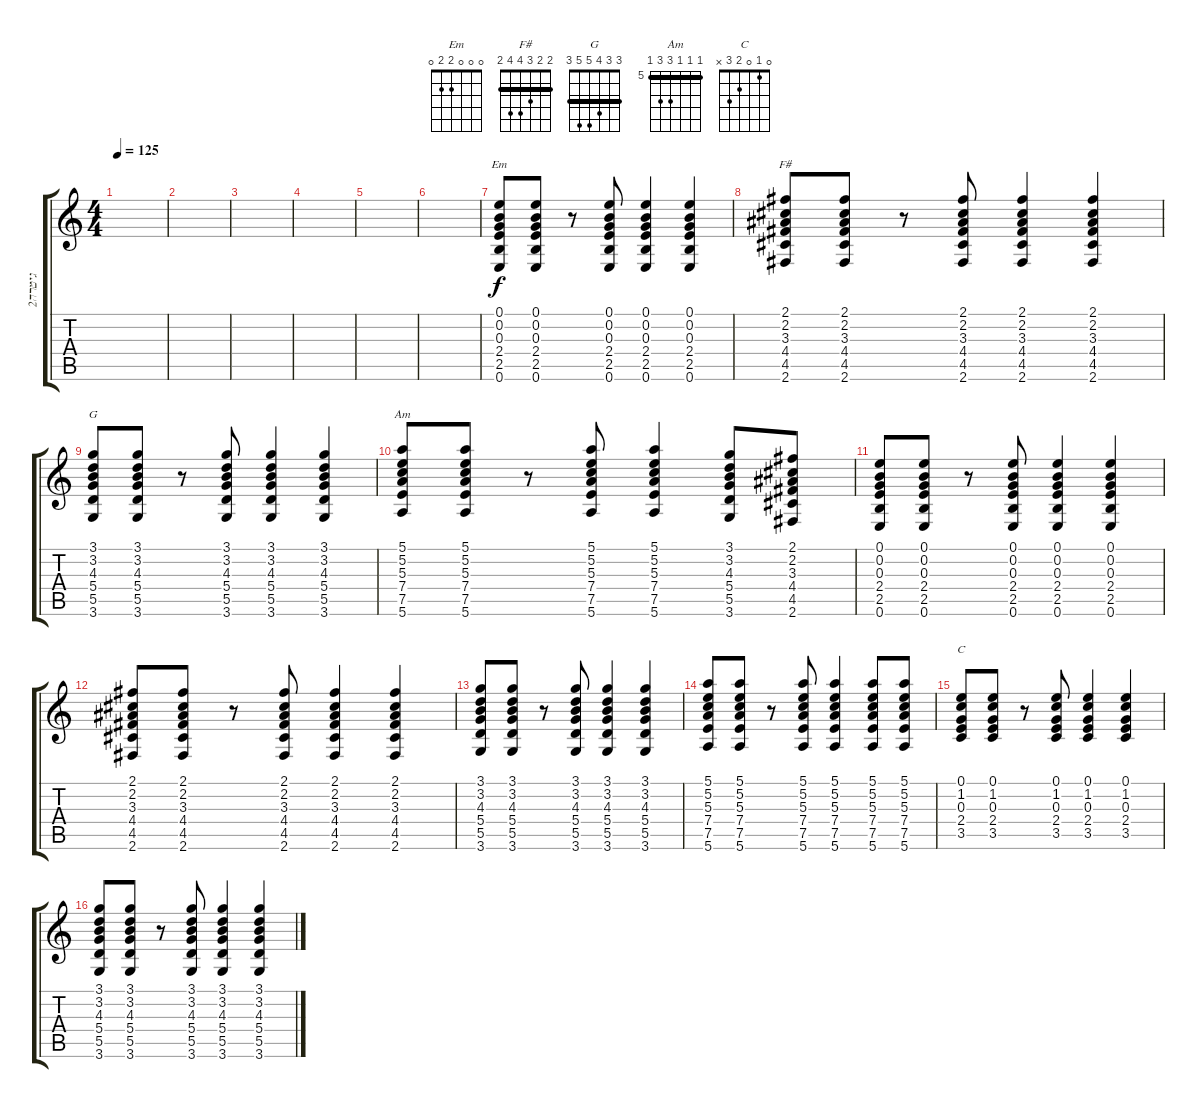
\track ("גיטרה2" "גיטרה2") {instrument acousticguitarsteel}
\staff {score tabs}
\tuning (E4 B3 G3 D3 A2 E2) {hide}
\chord ("Em" 0 0 0 2 2 0)
\chord ("F#" 2 2 3 4 4 2) {barre 2}
\chord ("G" 3 3 4 5 5 3) {barre 3}
\chord ("Am" 5 5 5 7 7 5) {firstfret 5 barre 5}
\chord ("C" 0 1 0 2 3 x)
\ts (4 4)
\tempo 125
\clef g2
\ks c
|
|
|
|
|
|
(0.1 0.2 0.3 2.4 2.5 0.6).8{ch "Em"} (0.1 0.2 0.3 2.4 2.5 0.6).8 r.8 (0.1 0.2 0.3 2.4 2.5 0.6).8 (0.1 0.2 0.3 2.4 2.5 0.6).4 (0.1 0.2 0.3 2.4 2.5 0.6).4 |
(2.1 2.2 3.3 4.4 4.5 2.6).8{ch "F#"} (2.1 2.2 3.3 4.4 4.5 2.6).8 r.8 (2.1 2.2 3.3 4.4 4.5 2.6).8 (2.1 2.2 3.3 4.4 4.5 2.6).4 (2.1 2.2 3.3 4.4 4.5 2.6).4 |
(3.1 3.2 4.3 5.4 5.5 3.6).8{ch "G"} (3.1 3.2 4.3 5.4 5.5 3.6).8 r.8 (3.1 3.2 4.3 5.4 5.5 3.6).8 (3.1 3.2 4.3 5.4 5.5 3.6).4 (3.1 3.2 4.3 5.4 5.5 3.6).4 |
(5.1 5.2 5.3 7.4 7.5 5.6).8{ch "Am"} (5.1 5.2 5.3 7.4 7.5 5.6).8 r.8 (5.1 5.2 5.3 7.4 7.5 5.6).8 (5.1 5.2 5.3 7.4 7.5 5.6).4 (3.1 3.2 4.3 5.4 5.5 3.6).8 (2.1 2.2 3.3 4.4 4.5 2.6).8 |
(0.1 0.2 0.3 2.4 2.5 0.6).8 (0.1 0.2 0.3 2.4 2.5 0.6).8 r.8 (0.1 0.2 0.3 2.4 2.5 0.6).8 (0.1 0.2 0.3 2.4 2.5 0.6).4 (0.1 0.2 0.3 2.4 2.5 0.6).4 |
(2.1 2.2 3.3 4.4 4.5 2.6).8 (2.1 2.2 3.3 4.4 4.5 2.6).8 r.8 (2.1 2.2 3.3 4.4 4.5 2.6).8 (2.1 2.2 3.3 4.4 4.5 2.6).4 (2.1 2.2 3.3 4.4 4.5 2.6).4 |
(3.1 3.2 4.3 5.4 5.5 3.6).8 (3.1 3.2 4.3 5.4 5.5 3.6).8 r.8 (3.1 3.2 4.3 5.4 5.5 3.6).8 (3.1 3.2 4.3 5.4 5.5 3.6).4 (3.1 3.2 4.3 5.4 5.5 3.6).4 |
(5.1 5.2 5.3 7.4 7.5 5.6).8 (5.1 5.2 5.3 7.4 7.5 5.6).8 r.8 (5.1 5.2 5.3 7.4 7.5 5.6).8 (5.1 5.2 5.3 7.4 7.5 5.6).4 (5.1 5.2 5.3 7.4 7.5 5.6).8 (5.1 5.2 5.3 7.4 7.5 5.6).8 |
(0.1 1.2 0.3 2.4 3.5).8{ch "C"} (0.1 1.2 0.3 2.4 3.5).8 r.8 (0.1 1.2 0.3 2.4 3.5).8 (0.1 1.2 0.3 2.4 3.5).4 (0.1 1.2 0.3 2.4 3.5).4 |
(3.1 3.2 4.3 5.4 5.5 3.6).8 (3.1 3.2 4.3 5.4 5.5 3.6).8 r.8 (3.1 3.2 4.3 5.4 5.5 3.6).8 (3.1 3.2 4.3 5.4 5.5 3.6).4 (3.1 3.2 4.3 5.4 5.5 3.6).4
